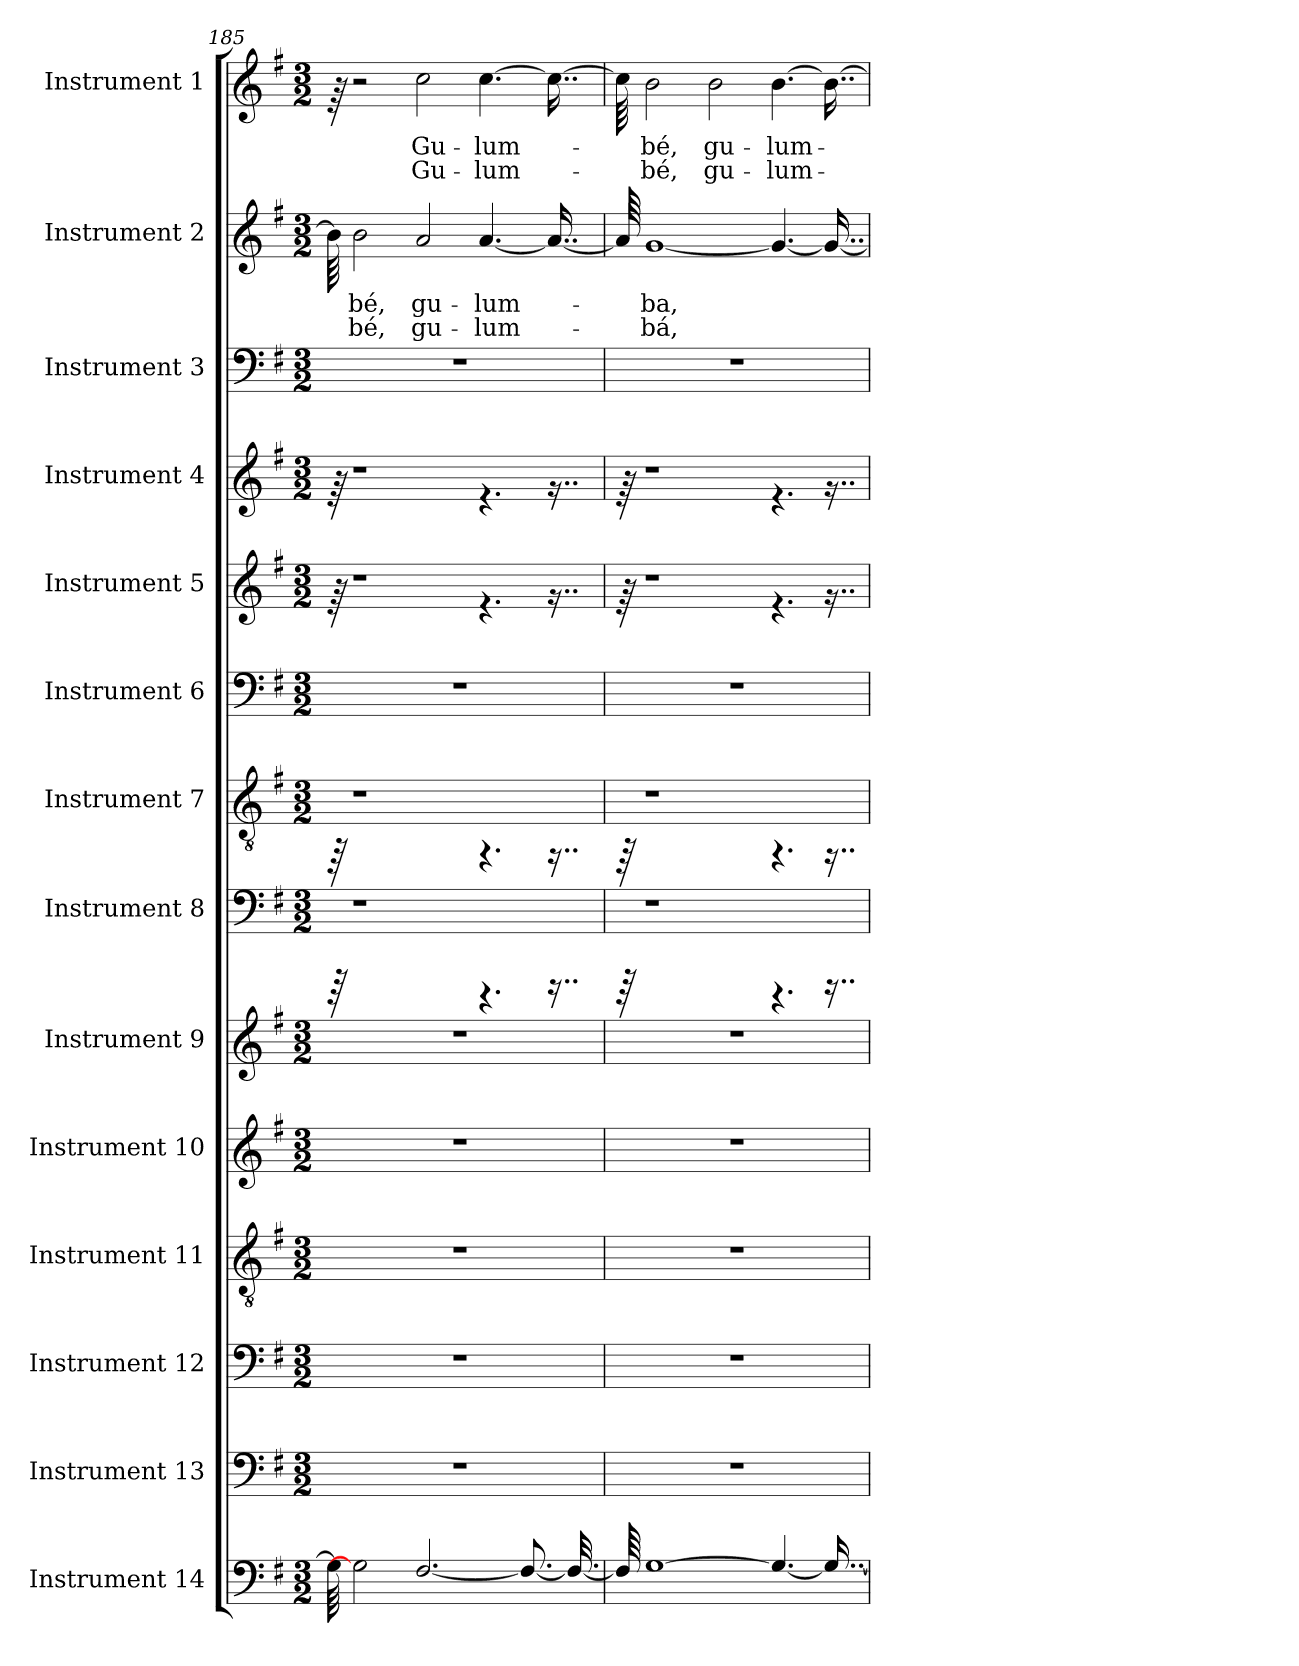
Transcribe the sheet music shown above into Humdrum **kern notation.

**kern	**kern	**kern	**kern	**kern	**kern	**kern	**kern	**kern	**kern	**kern	**kern	**kern	**text	**text	**kern	**text	**text
*part14	*part13	*part12	*part11	*part10	*part9	*part8	*part7	*part6	*part5	*part4	*part3	*part2	*part2	*part2	*part1	*part1	*part1
*staff14	*staff13	*staff12	*staff11	*staff10	*staff9	*staff8	*staff7	*staff6	*staff5	*staff4	*staff3	*staff2	*staff2	*staff2	*staff1	*staff1	*staff1
*I"Instrument 14	*I"Instrument 13	*I"Instrument 12	*I"Instrument 11	*I"Instrument 10	*I"Instrument 9	*I"Instrument 8	*I"Instrument 7	*I"Instrument 6	*I"Instrument 5	*I"Instrument 4	*I"Instrument 3	*I"Instrument 2	*	*	*I"Instrument 1	*	*
*clefF4	*clefF4	*clefF4	*clefGv2	*clefG2	*clefG2	*clefF4	*clefGv2	*clefF4	*clefG2	*clefG2	*clefF4	*clefG2	*	*	*clefG2	*	*
*k[f#]	*k[f#]	*k[f#]	*k[f#]	*k[f#]	*k[f#]	*k[f#]	*k[f#]	*k[f#]	*k[f#]	*k[f#]	*k[f#]	*k[f#]	*	*	*k[f#]	*	*
*G:	*G:	*G:	*G:	*G:	*G:	*G:	*G:	*G:	*G:	*G:	*G:	*G:	*	*	*G:	*	*
*M3/2	*M3/2	*M3/2	*M3/2	*M3/2	*M3/2	*M3/2	*M3/2	*M3/2	*M3/2	*M3/2	*M3/2	*M3/2	*	*	*M3/2	*	*
=185	=185	=185	=185	=185	=185	=185	=185	=185	=185	=185	=185	=185	=185	=185	=185	=185	=185
64G\]	1.r	1.r	1.r	1.r	1.r	64rCCC	64rFF	1.r	64rf	64rf	1.r	64b\]	.	.	64rf	.	.
!	!	!	!	!	!	!	!	!	!	!	!	!	!LO:LY:b:rj	!LO:LY:b:rj	!	!	!
2G\]	.	.	.	.	.	1r	1r	.	1r	1r	.	2b\	-bé,	bé,	2r	.	.
!	!	!	!	!	!	!	!	!	!	!	!	!	!LO:LY:b:rj	!LO:LY:b:rj	!	!LO:LY:b:cj	!LO:LY:b:cj
[<2.F#/	.	.	.	.	.	.	.	.	.	.	.	2a/	gu-	-gu-	2cc\	Gu-	-Gu-
!	!	!	!	!	!	!	!	!	!	!	!	!	!LO:LY:b:rj	!LO:LY:b:rj	!	!LO:LY:b:cj	!LO:LY:b:cj
.	.	.	.	.	.	4.rCCC	4.rFF	.	4.rf	4.rf	.	[<4.a/	-lum-	-lum-	[>4.cc\	-lum-	-lum-
8.F#/_<	.	.	.	.	.	.	.	.	.	.	.	.	.	.	.	.	.
.	.	.	.	.	.	16..rCCC	16..rFF	.	16..rf	16..rf	.	16..a/_<	.	.	16..cc\_>	.	.
32.F#/_<	.	.	.	.	.	.	.	.	.	.	.	.	.	.	.	.	.
=186	=186	=186	=186	=186	=186	=186	=186	=186	=186	=186	=186	=186	=186	=186	=186	=186	=186
64F#/]	1.r	1.r	1.r	1.r	1.r	64rCCC	64rFF	1.r	64rf	64rf	1.r	64a/]	.	.	64cc\]	.	.
!	!	!	!	!	!	!	!	!	!	!	!	!	!LO:LY:b:rj	!LO:LY:b:rj	!	!LO:LY:b:cj	!LO:LY:b:cj
[<1G	.	.	.	.	.	1r	1r	.	1r	1r	.	[<1g	-ba,	bá,	2b\	-bé,	bé,
!	!	!	!	!	!	!	!	!	!	!	!	!	!	!	!	!LO:LY:b:cj	!LO:LY:b:cj
.	.	.	.	.	.	.	.	.	.	.	.	.	.	.	2b\	gu-	-gu-
!	!	!	!	!	!	!	!	!	!	!	!	!	!	!	!	!LO:LY:b:cj	!LO:LY:b:cj
4.G/_<	.	.	.	.	.	4.rCCC	4.rFF	.	4.rf	4.rf	.	4.g/_<	.	.	[>4.b\	-lum-	-lum-
16..G/_<	.	.	.	.	.	16..rCCC	16..rFF	.	16..rf	16..rf	.	16..g/_<	.	.	16..b\_>	.	.
=	=	=	=	=	=	=	=	=	=	=	=	=	=	=	=	=	=
*-	*-	*-	*-	*-	*-	*-	*-	*-	*-	*-	*-	*-	*-	*-	*-	*-	*-
